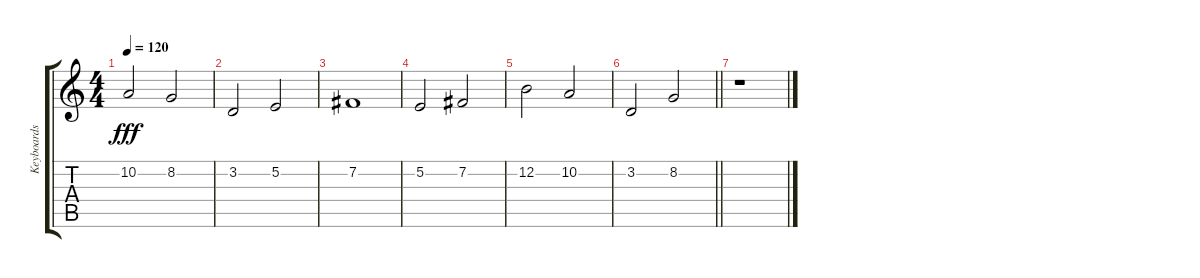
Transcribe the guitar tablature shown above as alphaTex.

\track ("Keyboards from MD" "Keyboards ") {instrument stringensemble1}
\staff {score tabs}
\tuning (E4 B3 G3 D3 A2 E2) {hide}
\ts (4 4)
\tempo 120
\clef g2
\ks c
10.2.2{dy fff} 8.2.2 |
3.2.2 5.2.2 |
7.2.1 |
5.2.2 7.2.2 |
12.2.2 10.2.2 |
\barLineRight lightlight
3.2.2 8.2.2 |
r.1
